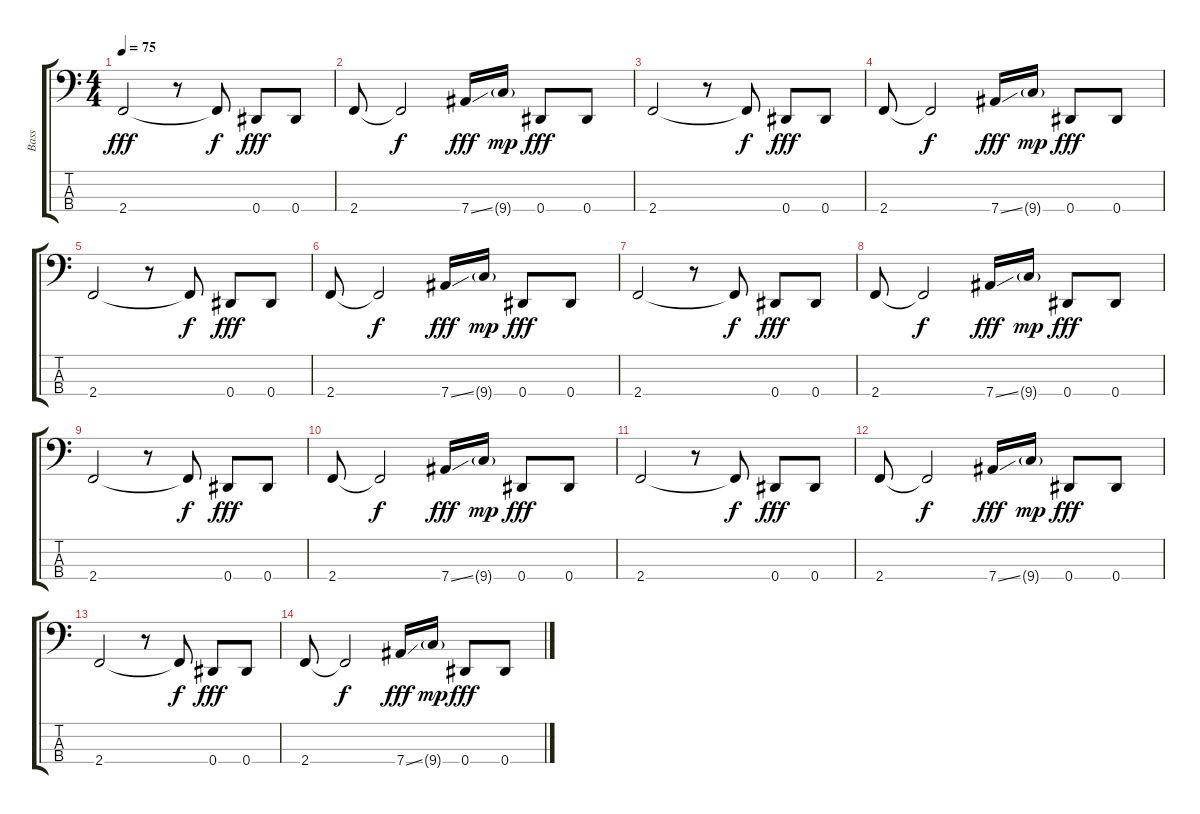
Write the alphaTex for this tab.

\track ("Bass" "Bass") {instrument electricbassfinger}
\staff {score tabs}
\tuning (Gb2 Db2 Ab1 Eb1) {hide}
\ts (4 4)
\tempo 75
\clef f4
\ks c
2.4.2{dy fff} r.8 2.4{t}.8{dy f} 0.4.8{dy fff} 0.4.8 |
2.4.8 2.4{t}.2{dy f} 7.4{ss}.16{dy fff} 9.4{g}.16{dy mp} 0.4.8{dy fff} 0.4.8 |
2.4.2 r.8 2.4{t}.8{dy f} 0.4.8{dy fff} 0.4.8 |
2.4.8 2.4{t}.2{dy f} 7.4{ss}.16{dy fff} 9.4{g}.16{dy mp} 0.4.8{dy fff} 0.4.8 |
2.4.2 r.8 2.4{t}.8{dy f} 0.4.8{dy fff} 0.4.8 |
2.4.8 2.4{t}.2{dy f} 7.4{ss}.16{dy fff} 9.4{g}.16{dy mp} 0.4.8{dy fff} 0.4.8 |
2.4.2 r.8 2.4{t}.8{dy f} 0.4.8{dy fff} 0.4.8 |
2.4.8 2.4{t}.2{dy f} 7.4{ss}.16{dy fff} 9.4{g}.16{dy mp} 0.4.8{dy fff} 0.4.8 |
2.4.2 r.8 2.4{t}.8{dy f} 0.4.8{dy fff} 0.4.8 |
2.4.8 2.4{t}.2{dy f} 7.4{ss}.16{dy fff} 9.4{g}.16{dy mp} 0.4.8{dy fff} 0.4.8 |
2.4.2 r.8 2.4{t}.8{dy f} 0.4.8{dy fff} 0.4.8 |
2.4.8 2.4{t}.2{dy f} 7.4{ss}.16{dy fff} 9.4{g}.16{dy mp} 0.4.8{dy fff} 0.4.8 |
2.4.2{volume 4} r.8 2.4{t}.8{dy f} 0.4.8{dy fff} 0.4.8 |
2.4.8 2.4{t}.2{dy f} 7.4{ss}.16{dy fff} 9.4{g}.16{dy mp} 0.4.8{dy fff} 0.4.8
